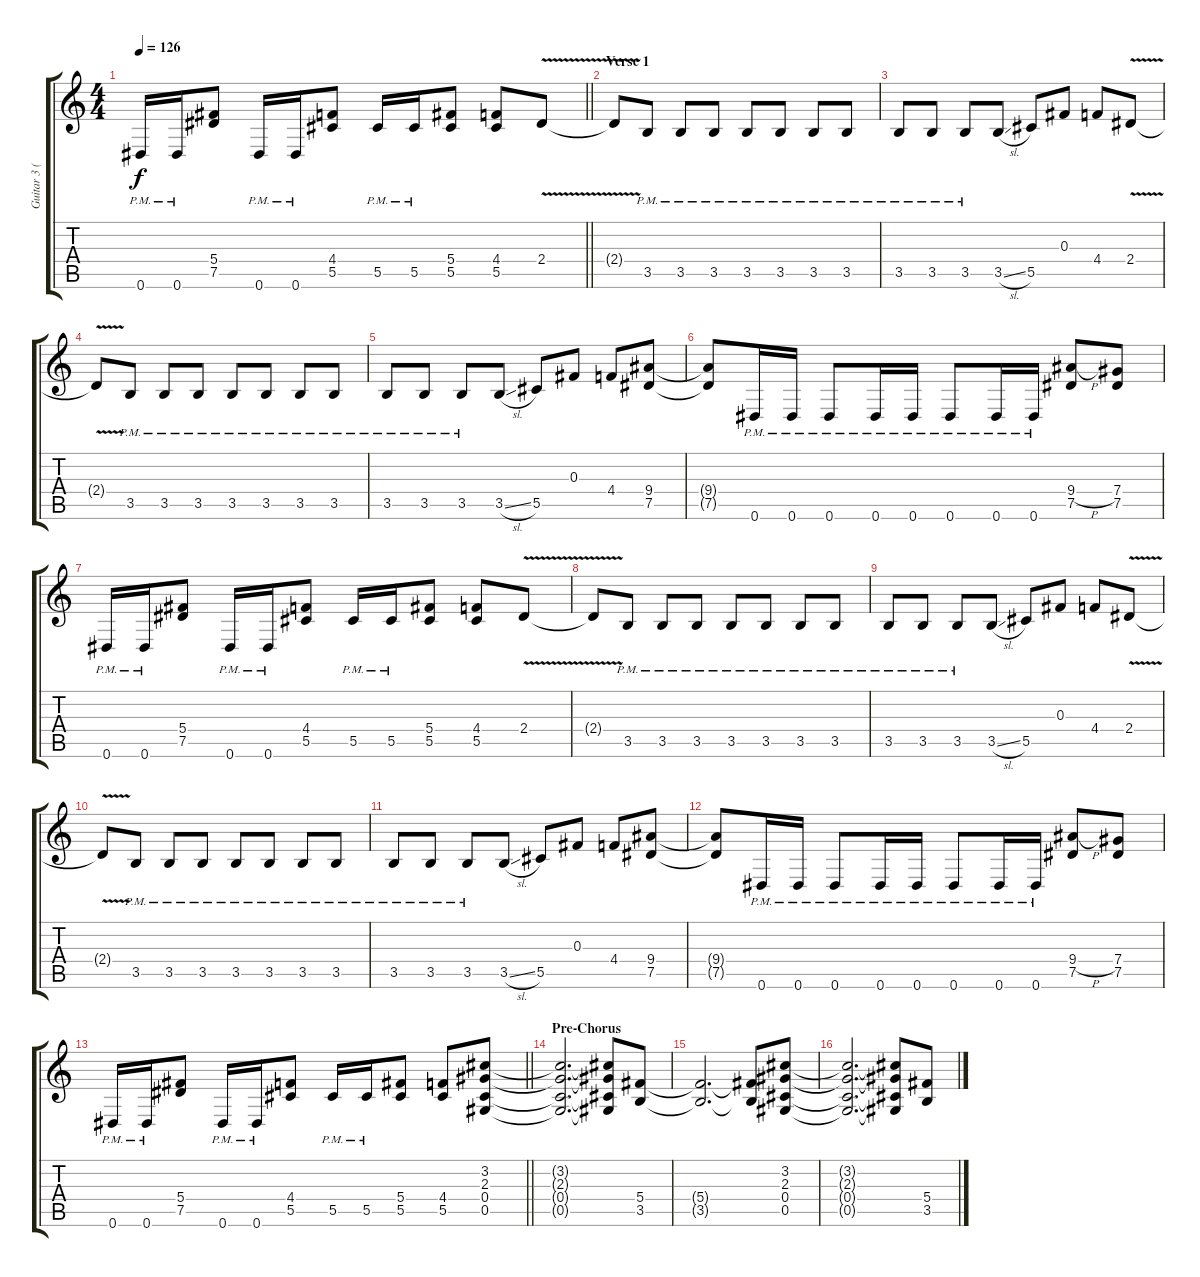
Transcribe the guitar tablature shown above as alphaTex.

\track ("Guitar 3 (Rhythm)" "Guitar 3 (") {instrument distortionguitar}
\staff {score tabs}
\tuning (Eb4 Bb3 Gb3 Db3 Ab2 Eb2) {hide}
\ts (4 4)
\tempo 126
\clef g2
\barLineRight lightlight
\ks c
0.6{pm}.16{dy f} 0.6{pm}.16 (5.4 7.5).8 0.6{pm}.16 0.6{pm}.16 (4.4 5.5).8 5.5{pm}.16 5.5{pm}.16 (5.4 5.5).8 (4.4 5.5).8 2.4{v}.8 |
\section ("" "Verse 1")
2.4{t}.8 3.5{pm}.8 3.5{pm}.8 3.5{pm}.8 3.5{pm}.8 3.5{pm}.8 3.5{pm}.8 3.5{pm}.8 |
3.5{pm}.8 3.5{pm}.8 3.5{pm}.8 3.5{sl}.8 5.5.8 0.3.8 4.4.8 2.4{v}.8 |
2.4{t}.8 3.5{pm}.8 3.5{pm}.8 3.5{pm}.8 3.5{pm}.8 3.5{pm}.8 3.5{pm}.8 3.5{pm}.8 |
3.5{pm}.8 3.5{pm}.8 3.5{pm}.8 3.5{sl}.8 5.5.8 0.3.8 4.4.8 (9.4 7.5).8 |
(9.4{t} 7.5{t}).8 0.6{pm}.16 0.6{pm}.16 0.6{pm}.8 0.6{pm}.16 0.6{pm}.16 0.6{pm}.8 0.6{pm}.16 0.6{pm}.16 (9.4{h} 7.5).8 (7.4 7.5).8 |
0.6{pm}.16 0.6{pm}.16 (5.4 7.5).8 0.6{pm}.16 0.6{pm}.16 (4.4 5.5).8 5.5{pm}.16 5.5{pm}.16 (5.4 5.5).8 (4.4 5.5).8 2.4{v}.8 |
2.4{t}.8 3.5{pm}.8 3.5{pm}.8 3.5{pm}.8 3.5{pm}.8 3.5{pm}.8 3.5{pm}.8 3.5{pm}.8 |
3.5{pm}.8 3.5{pm}.8 3.5{pm}.8 3.5{sl}.8 5.5.8 0.3.8 4.4.8 2.4{v}.8 |
2.4{t}.8 3.5{pm}.8 3.5{pm}.8 3.5{pm}.8 3.5{pm}.8 3.5{pm}.8 3.5{pm}.8 3.5{pm}.8 |
3.5{pm}.8 3.5{pm}.8 3.5{pm}.8 3.5{sl}.8 5.5.8 0.3.8 4.4.8 (9.4 7.5).8 |
(9.4{t} 7.5{t}).8 0.6{pm}.16 0.6{pm}.16 0.6{pm}.8 0.6{pm}.16 0.6{pm}.16 0.6{pm}.8 0.6{pm}.16 0.6{pm}.16 (9.4{h} 7.5).8 (7.4 7.5).8 |
\barLineRight lightlight
0.6{pm}.16 0.6{pm}.16 (5.4 7.5).8 0.6{pm}.16 0.6{pm}.16 (4.4 5.5).8 5.5{pm}.16 5.5{pm}.16 (5.4 5.5).8 (4.4 5.5).8 (3.2 2.3 0.4 0.5).8 |
\section ("" "Pre-Chorus")
(3.2{t} 2.3{t} 0.4{t} 0.5{t}).2{d} (3.2{t} 2.3{t} 0.4{t} 0.5{t}).8 (5.4 3.5).8 |
(5.4{t} 3.5{t}).2{d} (5.4{t} 3.5{t}).8 (3.2 2.3 0.4 0.5).8 |
(3.2{t} 2.3{t} 0.4{t} 0.5{t}).2{d} (3.2{t} 2.3{t} 0.4{t} 0.5{t}).8 (5.4 3.5).8
